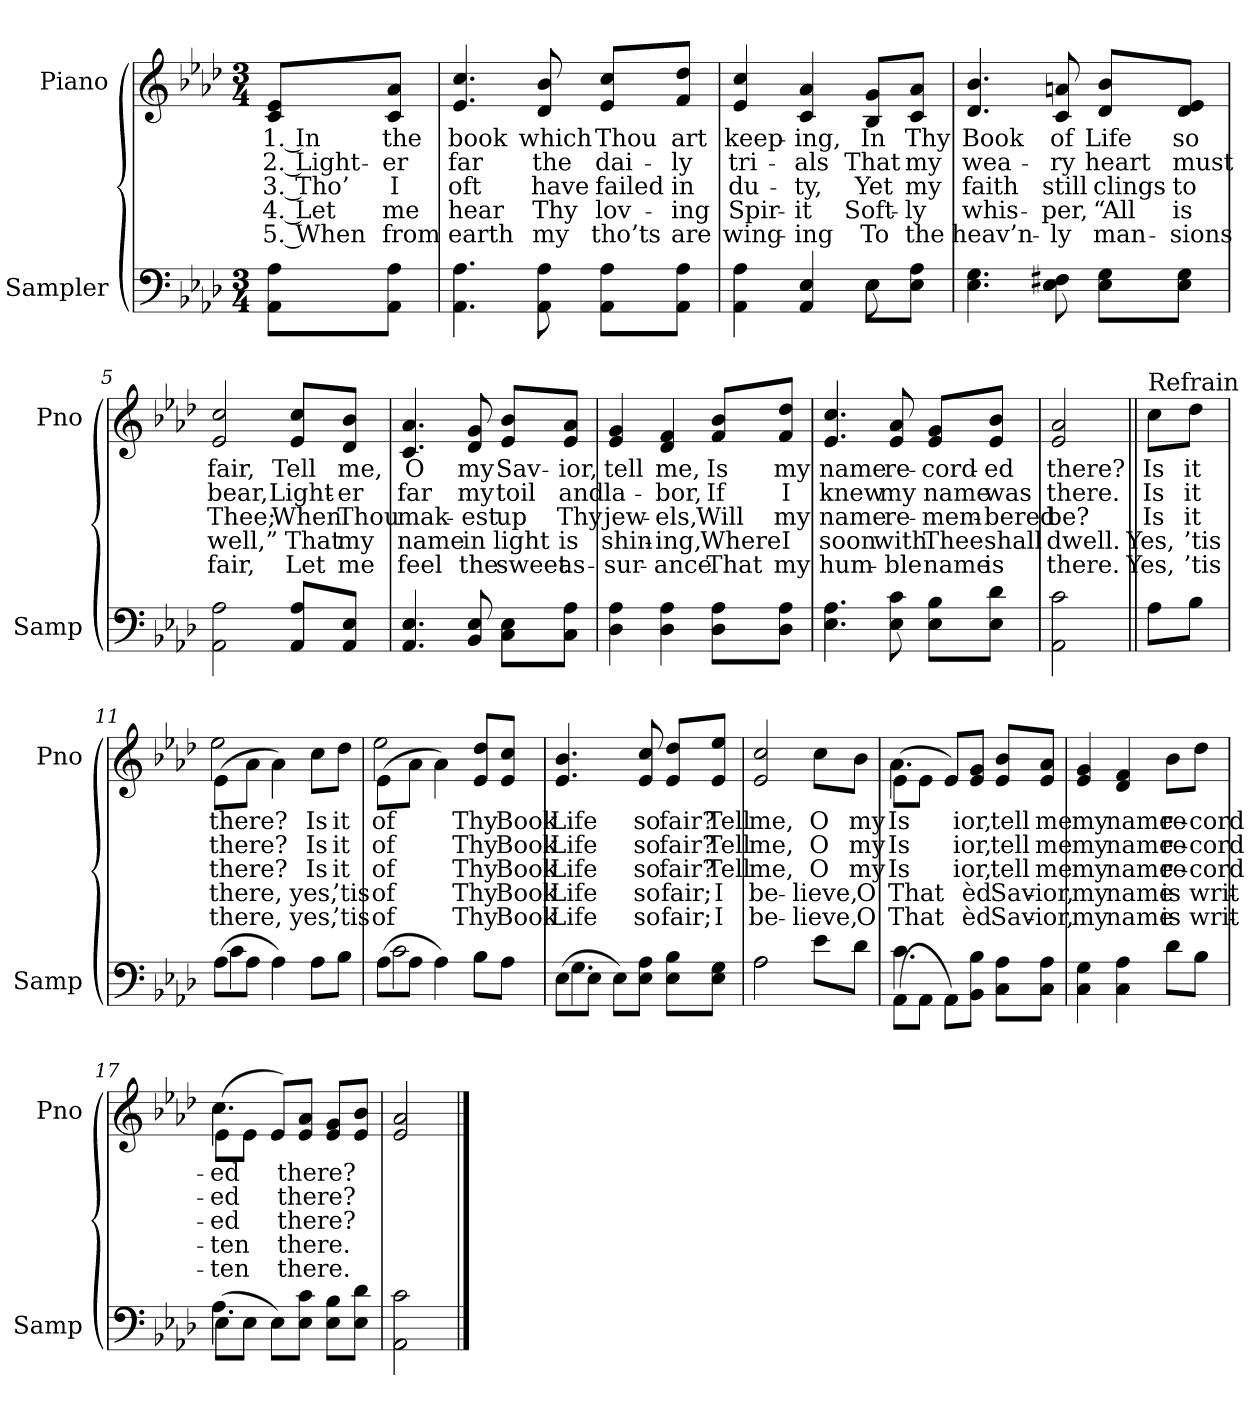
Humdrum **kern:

**kern	**kern	**text	**text	**text	**text	**text
*part2	*part1	*part1	*part1	*part1	*part1	*part1
*staff2	*staff1	*staff1	*staff1	*staff1	*staff1	*staff1
*I"Sampler	*I"Piano	*	*	*	*	*
*I'Samp	*I'Pno	*	*	*	*	*
*clefF4	*clefG2	*	*	*	*	*
*k[b-e-a-d-]	*k[b-e-a-d-]	*	*	*	*	*
*A-:	*A-:	*	*	*	*	*
*M3/4	*M3/4	*	*	*	*	*
=1	=1	=1	=1	=1	=1	=1
8AA-\ 8A-\L	8c/ 8e-/L	1. In	2. Light-	3. Tho’	4. Let	5. When
8AA-\ 8A-\J	8c/ 8a-/J	the	-er	I	me	from
=2	=2	=2	=2	=2	=2	=2
4.AA- 4.A-	4.e- 4.cc	book	far	oft	hear	earth
8AA- 8A-	8d- 8b-	which	the	have	Thy	my
8AA-\ 8A-\L	8e-/ 8cc/L	Thou	dai-	failed	lov-	tho’ts
8AA-\ 8A-\J	8f/ 8dd-/J	art	-ly	in	-ing	are
=3	=3	=3	=3	=3	=3	=3
*^	*	*	*	*	*	*
4AA- 4A-	2ryy	4e- 4cc	keep-	tri-	du-	Spir-	wing-
4AA- 4E-	.	4c 4a-	-ing,	-als	-ty,	-it	-ing
8E-\L	8E-	8B-/ 8g/L	In	That	Yet	Soft-	To
8E-\ 8A-\J	8ryy	8c/ 8a-/J	Thy	my	my	-ly	the
*v	*v	*	*	*	*	*	*
=4	=4	=4	=4	=4	=4	=4
4.E- 4.G	4.d- 4.b-	Book	wea-	faith	whis-	heav’n-
8E- 8F#X	8c 8an	of	-ry	still	-per,	-ly
8E-\ 8G\L	8d-/ 8b-/L	Life	heart	clings	“All	man-
8E-\ 8G\J	8d-/ 8e-/J	so	must	to	is	-sions
=5	=5	=5	=5	=5	=5	=5
2AA- 2A-	2e- 2cc	fair,	bear,	Thee;	well,”	fair,
8AA-/ 8A-/L	8e-/ 8cc/L	Tell	Light-	When	That	Let
8AA-/ 8E-/J	8d-/ 8b-/J	me,	-er	Thou	my	me
=6	=6	=6	=6	=6	=6	=6
4.AA- 4.E-	4.c 4.a-	O	far	mak-	name	feel
8BB- 8E-	8d- 8g	my	my	-est	in	the
8C\ 8E-\L	8e-/ 8b-/L	Sav-	toil	up	light	sweet
8C\ 8A-\J	8e-/ 8a-/J	-ior,	and	Thy	is	as-
=7	=7	=7	=7	=7	=7	=7
4D- 4A-	4e- 4g	tell	la-	jew-	shin-	-sur-
4D- 4A-	4d- 4f	me,	-bor,	-els,	-ing,	-ance
8D-\ 8A-\L	8f/ 8b-/L	Is	If	Will	Where	That
8D-\ 8A-\J	8f/ 8dd-/J	my	I	my	I	my
=8	=8	=8	=8	=8	=8	=8
4.E- 4.A-	4.e- 4.cc	name	knew	name	soon	hum-
8E- 8c	8e- 8a-	re-	my	re-	with	-ble
8E-\ 8B-\L	8e-/ 8g/L	-cord-	name	-mem-	Thee	name
8E-\ 8d-\J	8e-/ 8b-/J	-ed	was	-bered	shall	is
=9	=9	=9	=9	=9	=9	=9
2AA- 2c	2e- 2a-	there?	there.	be?	dwell.	there.
=10||	=10||	=10||	=10||	=10||	=10||	=10||
!	!LO:TX:t=Refrain	!	!	!	!	!
8A-\L	8cc\L	Is	Is	Is	Yes,	Yes,
8B-\J	8dd-\J	it	it	it	’tis	’tis
=11	=11	=11	=11	=11	=11	=11
*^	*^	*	*	*	*	*
(8A-\L	4c	(8e-\L	2ee-	there?	there?	there?	there,	there,
8A-\J	.	8a-\J	.	.	.	.	.	.
4A-)	2ryy	4a-\)	.	.	.	.	.	.
8A-\L	.	8cc\L	4ryy	Is	Is	Is	yes,	yes,
8B-\J	.	8dd-\J	.	it	it	it	’tis	’tis
=12	=12	=12	=12	=12	=12	=12	=12	=12
(8A-\L	2c	(8e-\L	2ee-	of	of	of	of	of
8A-\J	.	8a-\J	.	.	.	.	.	.
4A-\)	.	4a-\)	.	.	.	.	.	.
8B-\L	4ryy	8e-/ 8dd-/L	4ryy	Thy	Thy	Thy	Thy	Thy
8A-\J	.	8e-/ 8cc/J	.	Book	Book	Book	Book	Book
*	*	*v	*v	*	*	*	*	*
=13	=13	=13	=13	=13	=13	=13	=13
(8E-\L	4.G	4.e- 4.b-	Life	Life	Life	Life	Life
8E-\J	.	.	.	.	.	.	.
8E-\L)	.	.	.	.	.	.	.
8E-\ 8A-\J	4.ryy	8e- 8cc	so	so	so	so	so
8E-\ 8B-\L	.	8e-/ 8dd-/L	fair?	fair?	fair?	fair;	fair;
8E-\ 8G\J	.	8e-/ 8ee-/J	Tell	Tell	Tell	I	I
=14	=14	=14	=14	=14	=14	=14	=14
2A-\	2A-	2e- 2cc	me,	me,	me,	be-	be-
8e-\L	4ryy	8cc\L	O	O	O	-lieve,	-lieve,
8d-\J	.	8b-\J	my	my	my	O	O
=15	=15	=15	=15	=15	=15	=15	=15
*	*	*^	*	*	*	*	*
(8AA-\L	4.c	(8e-\L	4.a-	Is	Is	Is	That	That
8AA-\J	.	8e-\J	.	.	.	.	.	.
8AA-\L)	.	8e-/L)	.	.	.	.	.	.
8BB-\ 8B-\J	4.ryy	8e-/ 8g/J	4.ryy	-ior,	-ior,	-ior,	-èd	-èd
8C\ 8A-\L	.	8e-/ 8b-/L	.	tell	tell	tell	Sav-	Sav-
8C\ 8A-\J	.	8e-/ 8a-/J	.	me	me	me	-ior,	-ior,
*v	*v	*	*	*	*	*	*	*
*	*v	*v	*	*	*	*	*
=16	=16	=16	=16	=16	=16	=16
4C 4G	4e- 4g	my	my	my	my	my
4C 4A-	4d- 4f	name	name	name	name	name
8d-\L	8b-\L	re-	re-	re-	is	is
8B-\J	8dd-\J	-cord-	-cord-	-cord-	writ-	writ-
=17	=17	=17	=17	=17	=17	=17
*^	*^	*	*	*	*	*
(8E-\L	4.A-	(8e-\L	4.cc	-ed	-ed	-ed	-ten	-ten
8E-\J	.	8e-\J	.	.	.	.	.	.
8E-\L)	.	8e-/L)	.	.	.	.	.	.
8E-\ 8c\J	4.ryy	8e-/ 8a-/J	4.ryy	there?	there?	there?	there.	there.
8E-\ 8B-\L	.	8e-/ 8g/L	.	.	.	.	.	.
8E-\ 8d-\J	.	8e-/ 8b-/J	.	.	.	.	.	.
*v	*v	*	*	*	*	*	*	*
*	*v	*v	*	*	*	*	*
=18	=18	=18	=18	=18	=18	=18
2AA- 2c	2e- 2a-	.	.	.	.	.
==	==	==	==	==	==	==
*-	*-	*-	*-	*-	*-	*-
